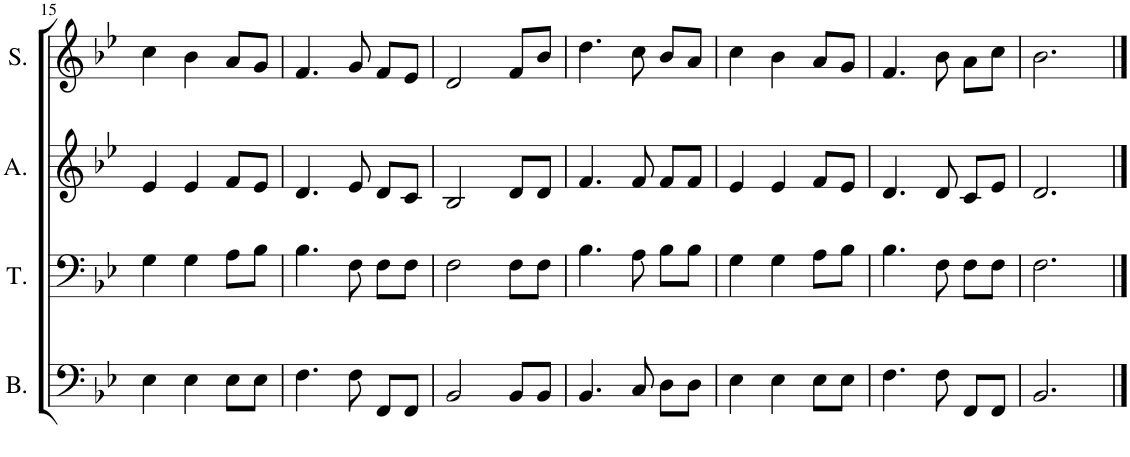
**kern	**kern	**kern	**kern
*part4	*part3	*part2	*part1
*staff4	*staff3	*staff2	*staff1
*I"Bass	*I"Tenor	*I"Alto	*I"Soprano
*I'B.	*I'T.	*I'A.	*I'S.
!!LO:PB:g=z
*clefF4	*clefF4	*clefG2	*clefG2
*k[b-e-]	*k[b-e-]	*k[b-e-]	*k[b-e-]
*M3/4	*M3/4	*M3/4	*M3/4
=15	=15	=15	=15
4E-\	4G\	4e-/	4cc\
4E-\	4G\	4e-/	4b-\
8E-\L	8A\L	8f/L	8a/L
8E-\J	8B-\J	8e-/J	8g/J
=16	=16	=16	=16
4.F\	4.B-\	4.d/	4.f/
8F\	8F\	8e-/	8g/
8FF/L	8F\L	8d/L	8f/L
8FF/J	8F\J	8c/J	8e-/J
=17	=17	=17	=17
2BB-/	2F\	2B-/	2d/
8BB-/L	8F\L	8d/L	8f/L
8BB-/J	8F\J	8d/J	8b-/J
=18	=18	=18	=18
4.BB-/	4.B-\	4.f/	4.dd\
8C/	8A\	8f/	8cc\
8D\L	8B-\L	8f/L	8b-/L
8D\J	8B-\J	8f/J	8a/J
=19	=19	=19	=19
4E-\	4G\	4e-/	4cc\
4E-\	4G\	4e-/	4b-\
8E-\L	8A\L	8f/L	8a/L
8E-\J	8B-\J	8e-/J	8g/J
=20	=20	=20	=20
4.F\	4.B-\	4.d/	4.f/
8F\	8F\	8d/	8b-\
8FF/L	8F\L	8c/L	8a\L
8FF/J	8F\J	8e-/J	8cc\J
=21	=21	=21	=21
2.BB-/	2.F\	2.d/	2.b-\
==	==	==	==
*-	*-	*-	*-
